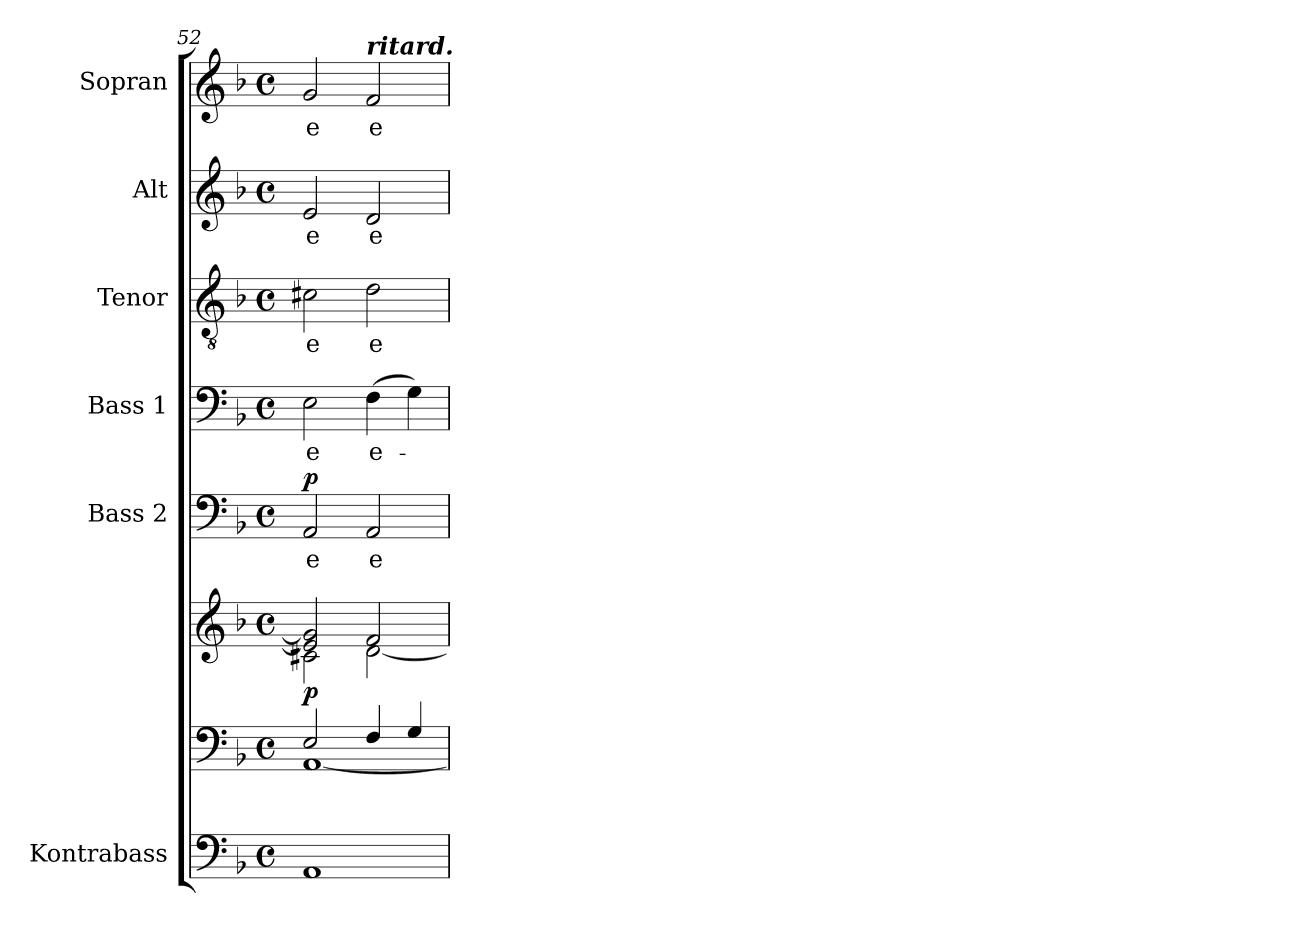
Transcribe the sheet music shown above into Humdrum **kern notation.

**kern	**kern	**kern	**dynam	**kern	**text	**dynam	**kern	**text	**kern	**text	**kern	**text	**kern	**text
*part7	*part6	*part6	*part6	*part5	*part5	*part5	*part4	*part4	*part3	*part3	*part2	*part2	*part1	*part1
*staff8	*staff7	*staff6	*staff6/7	*staff5	*staff5	*staff5	*staff4	*staff4	*staff3	*staff3	*staff2	*staff2	*staff1	*staff1
*I"Kontrabass	*	*	*	*I"Bass 2	*	*	*I"Bass 1	*	*I"Tenor	*	*I"Alt	*	*I"Sopran	*
*I'Kb.	*	*	*	*I'B. 2	*	*	*I'B. 1	*	*I'T.	*	*I'A.	*	*I'S.	*
*clefF4	*clefF4	*clefG2	*	*clefF4	*	*	*clefF4	*	*clefGv2	*	*clefG2	*	*clefG2	*
*ITrd7c12	*	*	*	*	*	*	*	*	*	*	*	*	*	*
*k[b-]	*k[b-]	*k[b-]	*	*k[b-]	*	*	*k[b-]	*	*k[b-]	*	*k[b-]	*	*k[b-]	*
*F:	*F:	*F:	*	*F:	*	*	*F:	*	*F:	*	*F:	*	*F:	*
*M4/4	*M4/4	*M4/4	*	*M4/4	*	*	*M4/4	*	*M4/4	*	*M4/4	*	*M4/4	*
*met(c)	*met(c)	*met(c)	*	*met(c)	*	*	*met(c)	*	*met(c)	*	*met(c)	*	*met(c)	*
=52	=52	=52	=52	=52	=52	=52	=52	=52	=52	=52	=52	=52	=52	=52
*	*^	*^	*	*	*	*	*	*	*	*	*	*	*	*
!	!	!	!	!	!LO:DY:b	!	!LO:LY:b	!LO:DY:a	!	!LO:LY:b	!	!LO:LY:b	!	!LO:LY:b	!	!LO:LY:b
1AAA	2E/	[<1AA	2e/] 2g/]	2c#X\	p	2AA/	-e	p	2E\	-e	2c#X\	-e	2e/	-e	2g/	-e
!	!	!	!	!	!	!	!	!	!	!	!	!	!	!	!LO:TX:a:Bi:t=ritard.	!
!	!	!	!	!	!	!	!LO:LY:b	!	!	!LO:LY:b	!	!LO:LY:b	!	!LO:LY:b	!	!LO:LY:b
.	4F/	.	2f/	[<2d\	.	2AA/	e-	.	(>4F\	e-	2d\	e-	2d/	e-	2f/	e-
.	4G/	.	.	.	.	.	.	.	4G\)	.	.	.	.	.	.	.
*	*v	*v	*	*	*	*	*	*	*	*	*	*	*	*	*	*
*	*	*v	*v	*	*	*	*	*	*	*	*	*	*	*	*
=	=	=	=	=	=	=	=	=	=	=	=	=	=	=
*-	*-	*-	*-	*-	*-	*-	*-	*-	*-	*-	*-	*-	*-	*-
